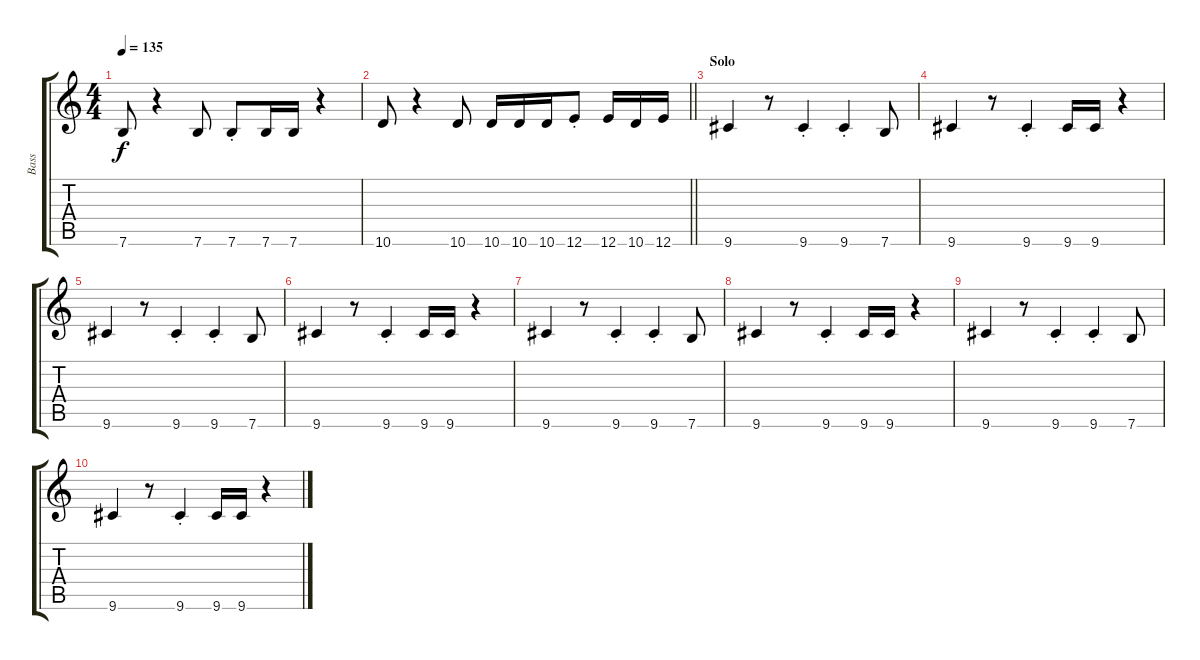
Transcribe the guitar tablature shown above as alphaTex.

\track ("Bass" "Bass") {instrument electricbasspick}
\staff {score tabs}
\tuning (E4 B3 G3 D3 A2 E2) {hide}
\ts (4 4)
\tempo 135
\clef g2
\ks c
7.6.8{dy f} r.4 7.6.8 7.6{st}.8 7.6.16 7.6.16 r.4 |
\barLineRight lightlight
10.6.8 r.4 10.6.8 10.6.16 10.6.16 10.6.16 12.6{st}.8 12.6.16 10.6.16 12.6.16 |
\section ("" "Solo")
9.6.4 r.8 9.6{st}.4 9.6{st}.4 7.6.8 |
9.6.4 r.8 9.6{st}.4 9.6.16 9.6.16 r.4 |
9.6.4 r.8 9.6{st}.4 9.6{st}.4 7.6.8 |
9.6.4 r.8 9.6{st}.4 9.6.16 9.6.16 r.4 |
9.6.4 r.8 9.6{st}.4 9.6{st}.4 7.6.8 |
9.6.4 r.8 9.6{st}.4 9.6.16 9.6.16 r.4 |
9.6.4 r.8 9.6{st}.4 9.6{st}.4 7.6.8 |
9.6.4 r.8 9.6{st}.4 9.6.16 9.6.16 r.4
